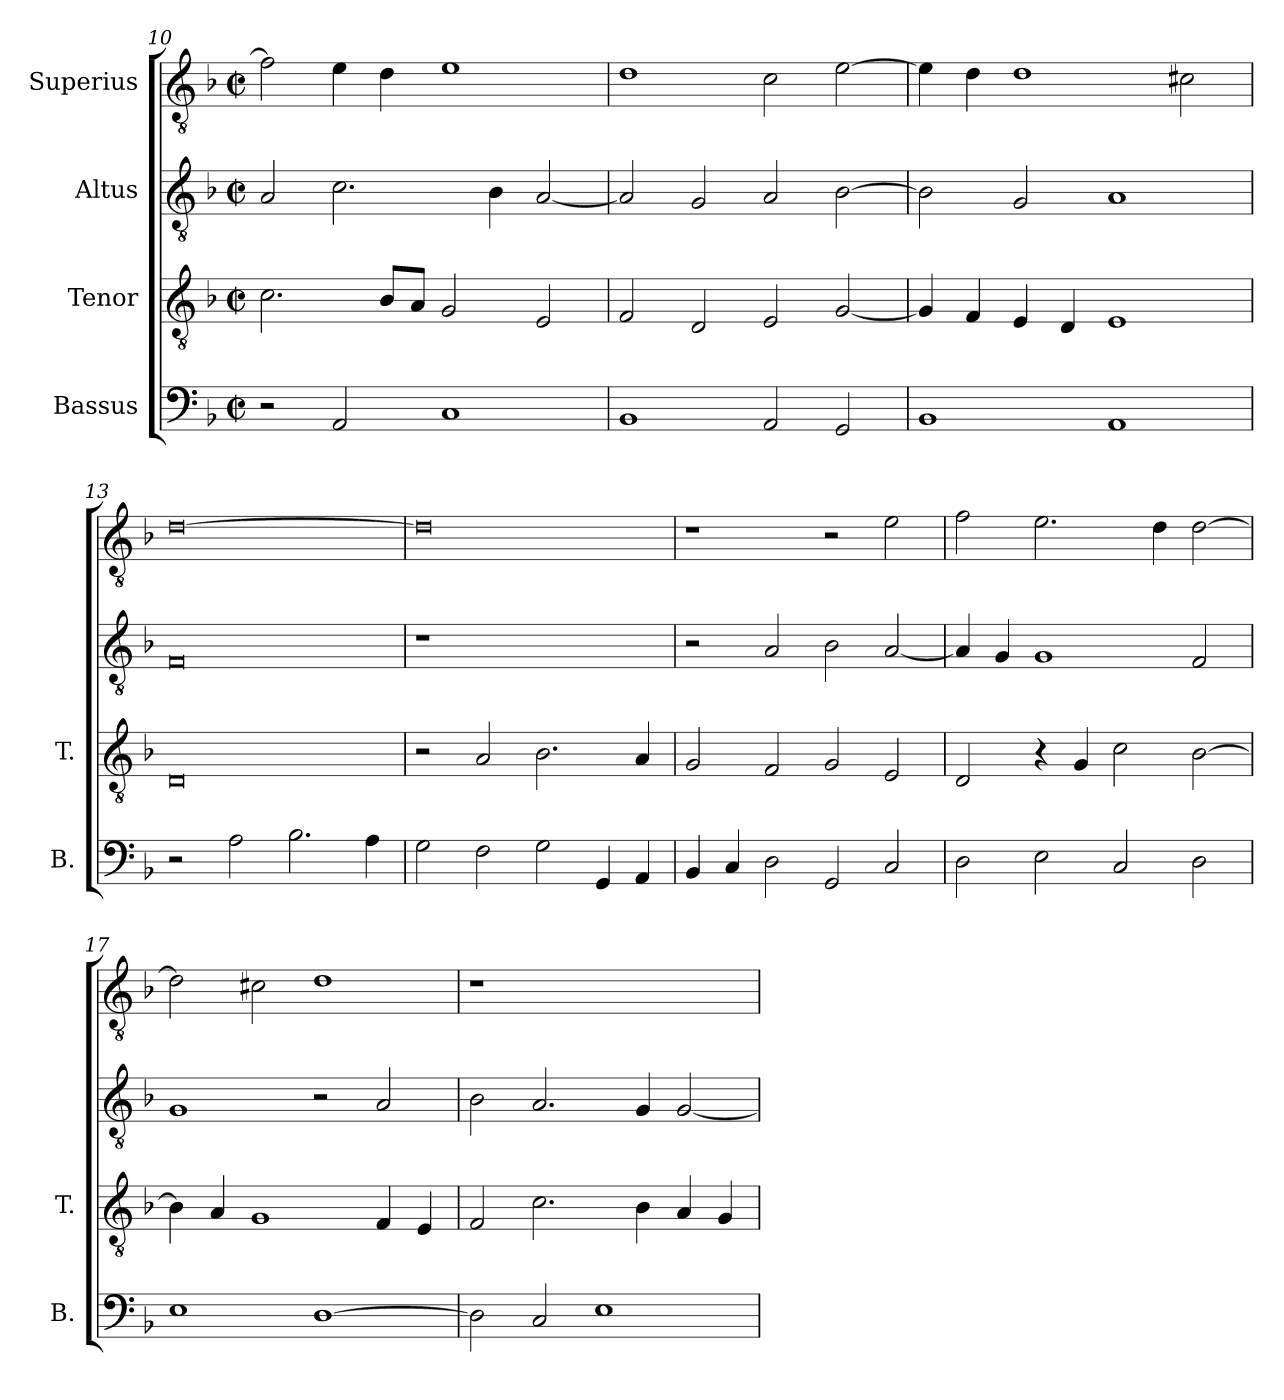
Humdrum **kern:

**kern	**kern	**kern	**kern
*part4	*part3	*part2	*part1
*staff4	*staff3	*staff2	*staff1
*I"Bassus	*I"Tenor	*I"Altus	*I"Superius
*I'B.	*I'T.	*	*
*clefF4	*clefGv2	*clefGv2	*clefGv2
*	*ITrd7c12	*ITrd7c12	*ITrd7c12
*k[b-]	*k[b-]	*k[b-]	*k[b-]
*F:	*F:	*F:	*F:
*M2/2	*M2/2	*M2/2	*M2/2
*met(c|)	*met(c|)	*met(c|)	*met(c|)
=10	=10	=10	=10
2r	2.Ci\	2AAi/	2Fi\]
2AAi/	.	2.Ci\	4Ei\
.	8BB-i/L	.	4Di\
.	8AAi/J	.	.
1Ci	2GGi/	.	1Ei
.	.	4BB-i\	.
.	2EEi/	[<2AAi/	.
!!LO:PB:g=z
=11	=11	=11	=11
1BB-i	2FFi/	2AAi/]	1Di
.	2DDi/	2GGi/	.
2AAi/	2EEi/	2AAi/	2Ci\
2GGi/	[<2GGi/	[>2BB-i\	[>2Ei\
=12	=12	=12	=12
1BB-i	4GGi/]	2BB-i\]	4Ei\]
.	4FFi/	.	4Di\
.	4EEi/	2GGi/	1Di
.	4DDi/	.	.
1AAi	1EEi	1AAi	.
.	.	.	2C#Xi\
=13	=13	=13	=13
2r	0DDi	0FFi	[>0Di
2Ai\	.	.	.
2.B-i\	.	.	.
4Ai\	.	.	.
=14	=14	=14	=14
!	!	!LO:N:vis=1	!
2Gi\	2r	1r	0Di]
2Fi\	2AAi/	.	.
2Gi\	2.BB-i\	1ryy	.
4GGi/	.	.	.
4AAi/	4AAi/	.	.
=15	=15	=15	=15
4BB-i/	2GGi/	2r	1r
4Ci/	.	.	.
2Di\	2FFi/	2AAi/	.
2GGi/	2GGi/	2BB-i\	2r
2Ci/	2EEi/	[<2AAi/	2Ei\
!!LO:LB:g=z
=16	=16	=16	=16
2Di\	2DDi/	4AAi/]	2Fi\
.	.	4GGi/	.
2Ei\	4r	1GGi	2.Ei\
.	4GGi/	.	.
2Ci/	2Ci\	.	.
.	.	.	4Di\
2Di\	[>2BB-i\	2FFi/	[>2Di\
=17	=17	=17	=17
1Ei	4BB-i\]	1GGi	2Di\]
.	4AAi/	.	.
.	1GGi	.	2C#Xi\
[>1Di	.	2r	1Di
.	4FFi/	2AAi/	.
.	4EEi/	.	.
=18	=18	=18	=18
!	!	!	!LO:N:vis=1
2Di\]	2FFi/	2BB-i\	1r
2Ci/	2.Ci\	2.AAi/	.
1Ei	.	.	1ryy
.	4BB-i\	4GGi/	.
.	4AAi/	[<2GGi/	.
.	4GGi/	.	.
=	=	=	=
*-	*-	*-	*-
